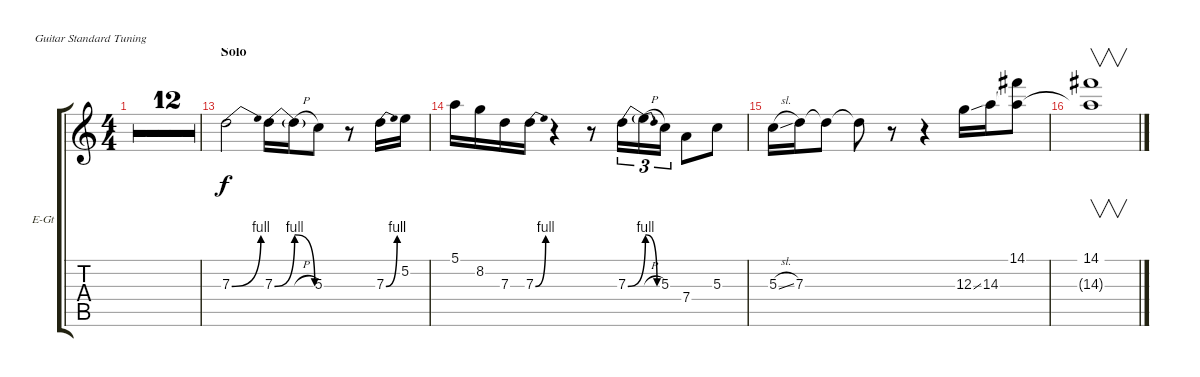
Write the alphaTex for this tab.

\bracketExtendMode groupsimilarinstruments
\firstSystemTrackNameOrientation horizontal
\otherSystemsTrackNameOrientation horizontal
\track ("You" "E-Gt") {mute multiBarRest instrument distortionguitar}
\staff {score tabs}
\tuning (E4 B3 G3 D3 A2 E2)
\ts (4 4)
\tempo 86
\clef g2
\ks c
|
|
|
|
|
|
|
|
|
|
|
|
\section ("" "Solo")
7.3{be (bend 0 0 60 4)}.2 7.3{be (bendrelease 0 0 10.2 4 20.4 4 30 0)}.16 7.3{h t}.16 5.3.8 r.8 7.3{be (bend 0 0 60 4)}.16 5.2.16 |
5.1.16 8.2.16 7.3.16 7.3{be (bend 0 0 60 4)}.16 r.4 r.8 7.3{be (bend 0 0 60 4)}.16{tu (3 2)} 7.3{be (release 0 4 60 0) h t}.16{tu (3 2)} 5.3.16{tu (3 2)} 7.4.8 5.3.8 |
5.3{sl}.16 7.3.16 7.3{t}.8 7.3{t}.8 r.8 r.4 12.3{ss}.16 14.3.16 (14.1 14.3{t}).8 |
(14.1 14.3{t}).1{v}
